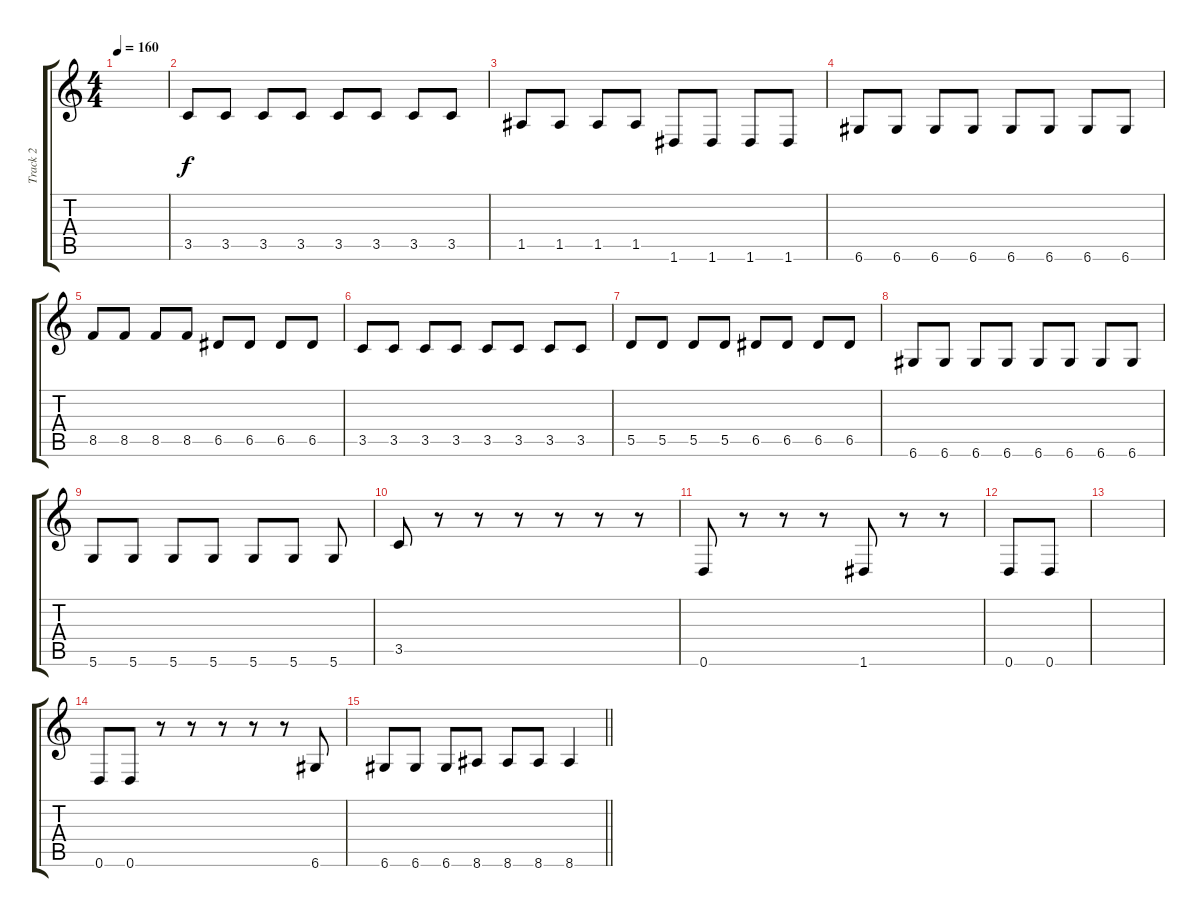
\track ("Track 2" "Track 2") {instrument electricbassfinger}
\staff {score tabs}
\tuning (E4 B3 G3 D3 A2 D2) {hide}
\ts (4 4)
\tempo 160
\clef g2
\ks c
|
3.5.8 3.5.8 3.5.8 3.5.8 3.5.8 3.5.8 3.5.8 3.5.8 |
1.5.8 1.5.8 1.5.8 1.5.8 1.6.8 1.6.8 1.6.8 1.6.8 |
6.6.8 6.6.8 6.6.8 6.6.8 6.6.8 6.6.8 6.6.8 6.6.8 |
8.5.8 8.5.8 8.5.8 8.5.8 6.5.8 6.5.8 6.5.8 6.5.8 |
3.5.8 3.5.8 3.5.8 3.5.8 3.5.8 3.5.8 3.5.8 3.5.8 |
5.5.8 5.5.8 5.5.8 5.5.8 6.5.8 6.5.8 6.5.8 6.5.8 |
6.6.8 6.6.8 6.6.8 6.6.8 6.6.8 6.6.8 6.6.8 6.6.8 |
5.6.8 5.6.8 5.6.8 5.6.8 5.6.8 5.6.8 5.6.8 |
3.5.8 r.8 r.8 r.8 r.8 r.8 r.8 |
0.6.8 r.8 r.8 r.8 1.6.8 r.8 r.8 |
0.6.8 0.6.8 |
|
0.6.8 0.6.8 r.8 r.8 r.8 r.8 r.8 6.6.8 |
\barLineRight lightlight
6.6.8 6.6.8 6.6.8 8.6.8 8.6.8 8.6.8 8.6.4
